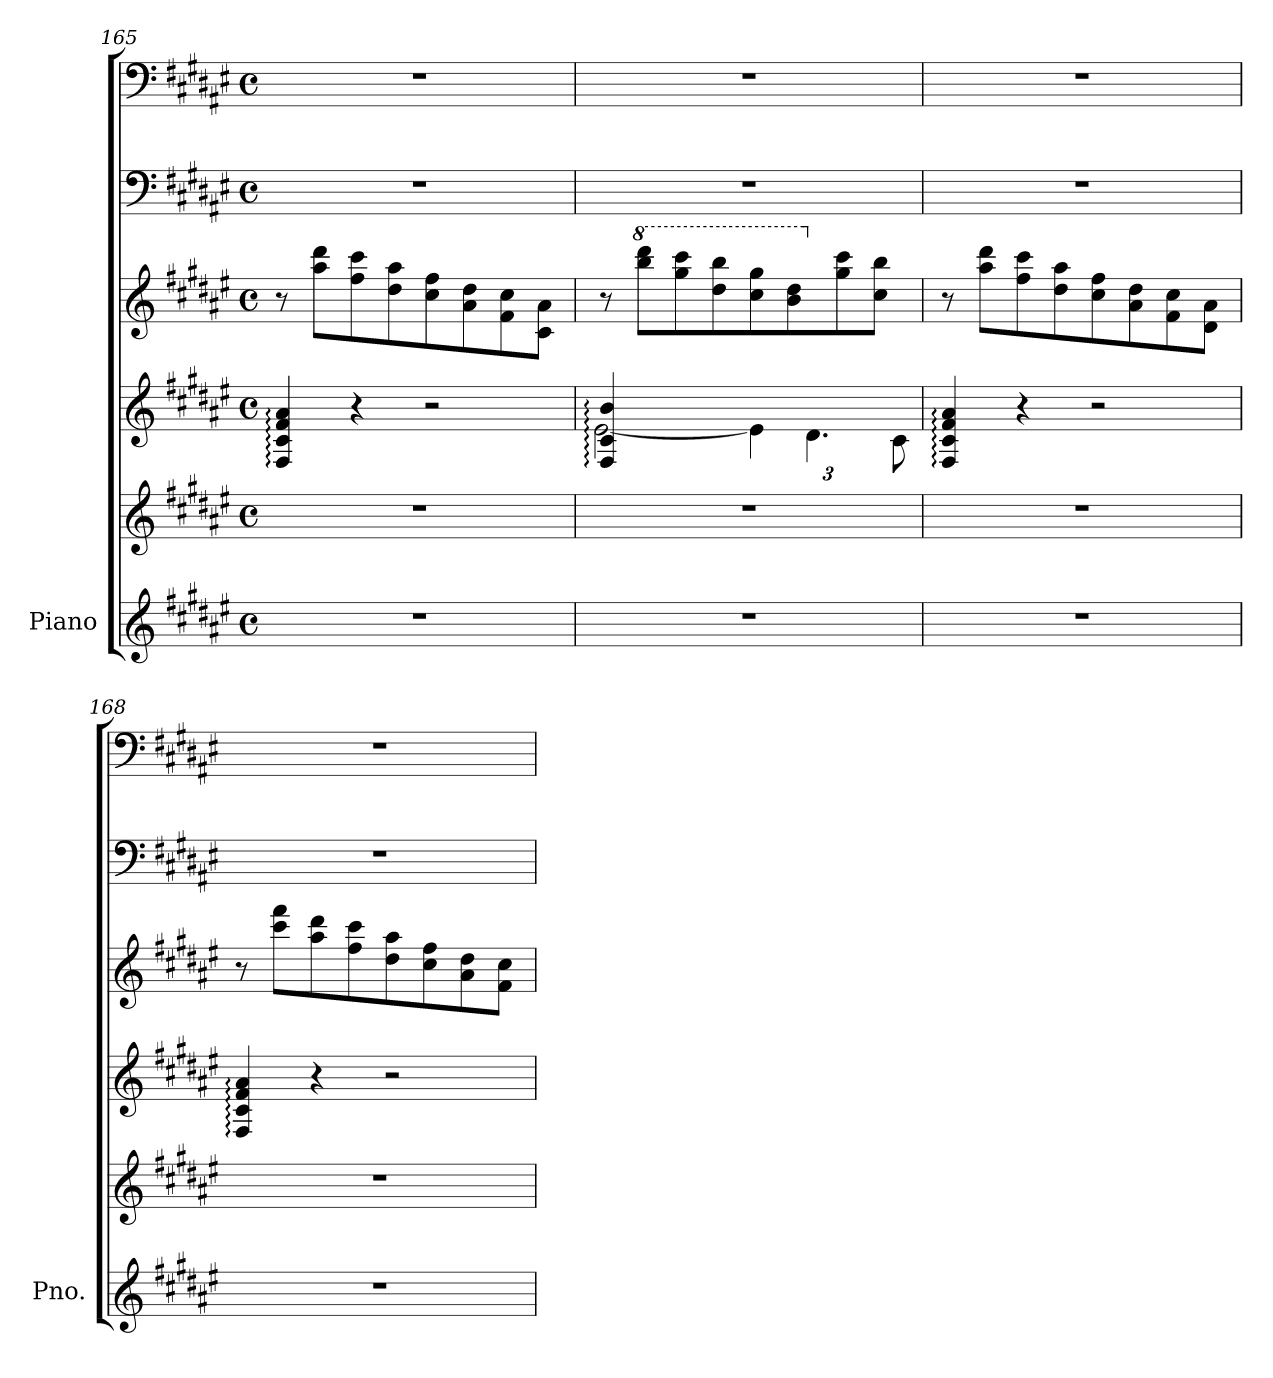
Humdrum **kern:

**kern	**kern	**kern	**kern	**kern	**kern
*part1	*part1	*part1	*part1	*part1	*part1
*staff6	*staff5	*staff4	*staff3	*staff2	*staff1
*I"Piano	*	*	*	*	*
*I'Pno.	*	*	*	*	*
!!LO:LB:g=z
*clefG2	*clefG2	*clefG2	*clefG2	*clefF4	*clefF4
*k[f#c#g#d#a#e#]	*k[f#c#g#d#a#e#]	*k[f#c#g#d#a#e#]	*k[f#c#g#d#a#e#]	*k[f#c#g#d#a#e#]	*k[f#c#g#d#a#e#]
*M4/4	*M4/4	*M4/4	*M4/4	*M4/4	*M4/4
*met(c)	*met(c)	*met(c)	*met(c)	*met(c)	*met(c)
*MM110	*MM110	*MM110	*MM110	*MM110	*MM110
=165	=165	=165	=165	=165	=165
1r	1r	4F#/: 4c#/: 4f#/: 4a#/:	8r	1r	1r
.	.	.	8aa#\ 8ddd#\L	.	.
.	.	4r	8ff#\ 8ccc#\	.	.
.	.	.	8dd#\ 8aa#\	.	.
.	.	2r	8cc#\ 8ff#\	.	.
.	.	.	8a#\ 8dd#\	.	.
.	.	.	8f#\ 8cc#\	.	.
.	.	.	8c#\ 8a#\J	.	.
=166	=166	=166	=166	=166	=166
*	*	*	*	*	*MM90
*	*	*^	*	*	*
1r	1r	4F#/: 4c#/: 4b/:	[2e#\	8r	1r	1r
*	*	*	*	*8va	*	*
.	.	.	.	8bbb\ 8dddd#\L	.	.
.	.	4ryy	.	8ggg#\ 8cccc#\	.	.
.	.	.	.	8ddd#\ 8bbb\	.	.
*	*	*	*Xbrackettup	*	*	*
.	.	2ryy	6e#\]	8ccc#\ 8ggg#\	.	.
.	.	.	.	8bb\ 8ddd#\	.	.
.	.	.	6.d#\	.	.	.
*	*	*	*	*X8va	*	*
.	.	.	.	8gg#\ 8ccc#\	.	.
.	.	.	.	8cc#\ 8bb\J	.	.
.	.	.	12c#\	.	.	.
*	*	*v	*v	*	*	*
=167	=167	=167	=167	=167	=167
1r	1r	4F#/: 4c#/: 4f#/: 4a#/:	8r	1r	1r
.	.	.	8aa#\ 8ddd#\L	.	.
.	.	4r	8ff#\ 8ccc#\	.	.
.	.	.	8dd#\ 8aa#\	.	.
.	.	2r	8cc#\ 8ff#\	.	.
.	.	.	8a#\ 8dd#\	.	.
.	.	.	8f#\ 8cc#\	.	.
.	.	.	8d#\ 8a#\J	.	.
=168	=168	=168	=168	=168	=168
1r	1r	4F#/: 4c#/: 4f#/: 4a#/:	8r	1r	1r
.	.	.	8ccc#\ 8fff#\L	.	.
.	.	4r	8aa#\ 8ddd#\	.	.
.	.	.	8ff#\ 8ccc#\	.	.
.	.	2r	8dd#\ 8aa#\	.	.
.	.	.	8cc#\ 8ff#\	.	.
.	.	.	8a#\ 8dd#\	.	.
.	.	.	8f#\ 8cc#\J	.	.
=	=	=	=	=	=
*-	*-	*-	*-	*-	*-
